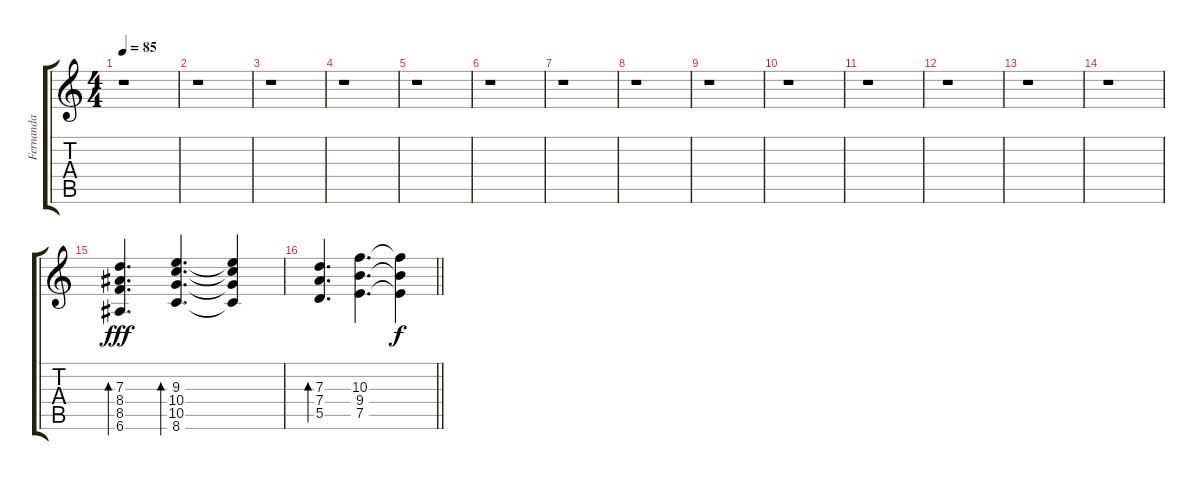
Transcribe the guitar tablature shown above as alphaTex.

\track ("Fernanda" "Fernanda") {instrument electricguitarclean}
\staff {score tabs}
\tuning (E4 B3 G3 D3 A2 E2) {hide}
\ts (4 4)
\tempo 85
\clef g2
\ks c
r.1{dy f} |
r.1 |
r.1 |
r.1 |
r.1 |
r.1 |
r.1 |
r.1 |
r.1 |
r.1 |
r.1 |
r.1 |
r.1 |
r.1 |
(7.3 8.4 8.5 6.6).4{d bd 120 dy fff} (9.3 10.4 10.5 8.6).4{d bd 120} (9.3{t} 10.4{t} 10.5{t} 8.6{t}).4 |
\barLineRight lightlight
(7.3 7.4 5.5).4{d bd 120} (10.3 9.4 7.5).4{d} (10.3{t} 9.4{t} 7.5{t}).4{dy f}
